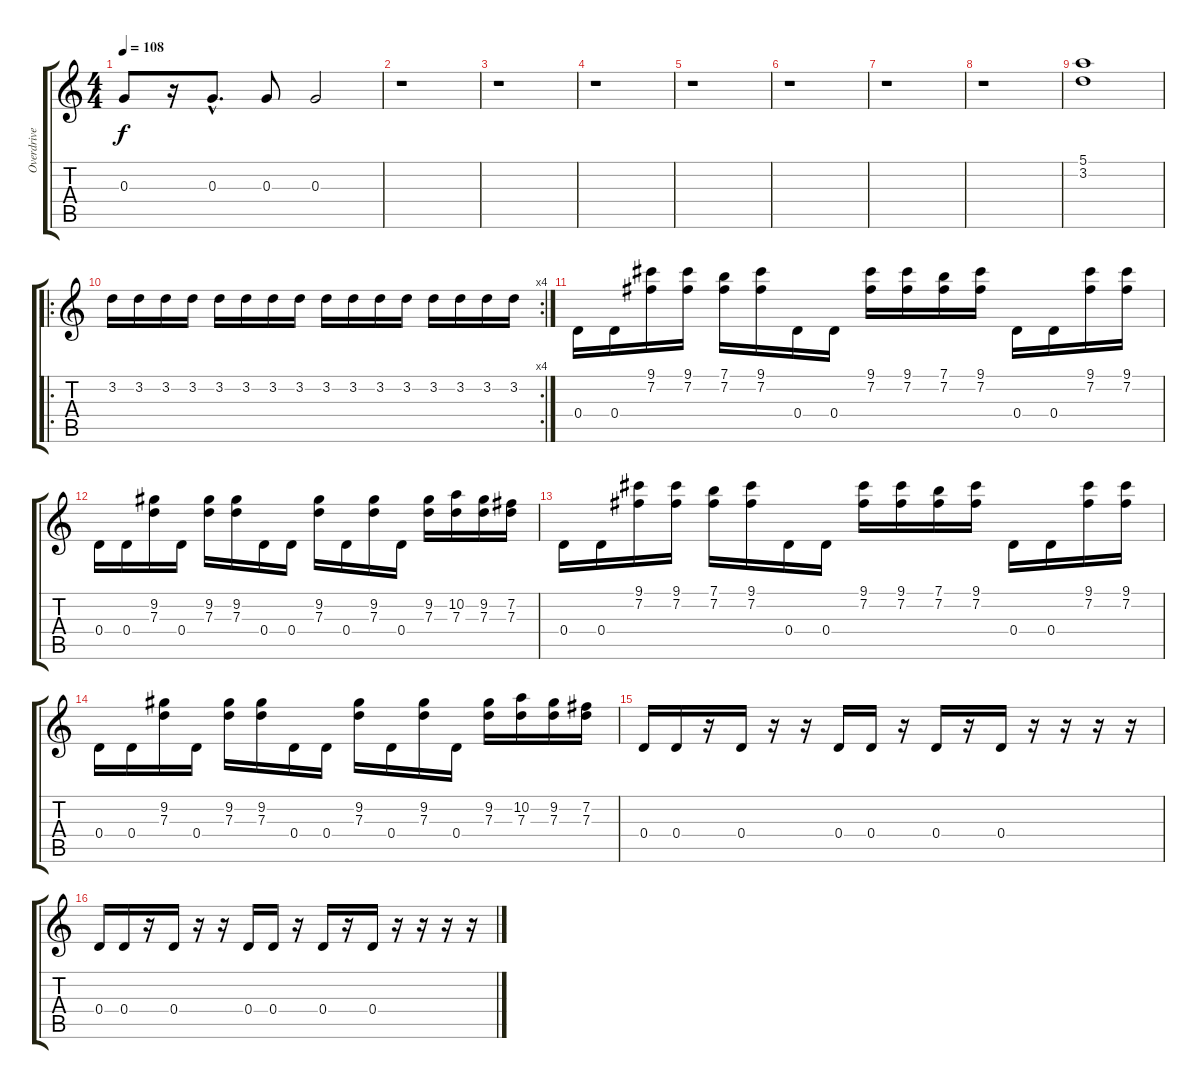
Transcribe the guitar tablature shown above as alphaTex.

\track ("Overdrive" "Overdrive") {instrument overdrivenguitar}
\staff {score tabs}
\tuning (E4 B3 G3 D3 A2 D2) {hide}
\ts (4 4)
\tempo 108
\clef g2
\ks c
0.3.8{dy f} r.16 0.3{hac}.8{d} 0.3.8 0.3.2 |
r.1 |
r.1 |
r.1 |
r.1 |
r.1 |
r.1 |
r.1 |
(5.1 3.2).1 |
\ro
\rc 4
3.2.16 3.2.16 3.2.16 3.2.16 3.2.16 3.2.16 3.2.16 3.2.16 3.2.16 3.2.16 3.2.16 3.2.16 3.2.16 3.2.16 3.2.16 3.2.16 |
0.4.16 0.4.16 (9.1 7.2).16 (9.1 7.2).16 (7.1 7.2).16 (9.1 7.2).16 0.4.16 0.4.16 (9.1 7.2).16 (9.1 7.2).16 (7.1 7.2).16 (9.1 7.2).16 0.4.16 0.4.16 (9.1 7.2).16 (9.1 7.2).16 |
0.4.16 0.4.16 (9.2 7.3).16 0.4.16 (9.2 7.3).16 (9.2 7.3).16 0.4.16 0.4.16 (9.2 7.3).16 0.4.16 (9.2 7.3).16 0.4.16 (9.2 7.3).16 (10.2 7.3).16 (9.2 7.3).16 (7.2 7.3).16 |
0.4.16 0.4.16 (9.1 7.2).16 (9.1 7.2).16 (7.1 7.2).16 (9.1 7.2).16 0.4.16 0.4.16 (9.1 7.2).16 (9.1 7.2).16 (7.1 7.2).16 (9.1 7.2).16 0.4.16 0.4.16 (9.1 7.2).16 (9.1 7.2).16 |
0.4.16 0.4.16 (9.2 7.3).16 0.4.16 (9.2 7.3).16 (9.2 7.3).16 0.4.16 0.4.16 (9.2 7.3).16 0.4.16 (9.2 7.3).16 0.4.16 (9.2 7.3).16 (10.2 7.3).16 (9.2 7.3).16 (7.2 7.3).16 |
0.4.16 0.4.16 r.16 0.4.16 r.16 r.16 0.4.16 0.4.16 r.16 0.4.16 r.16 0.4.16 r.16 r.16 r.16 r.16 |
0.4.16 0.4.16 r.16 0.4.16 r.16 r.16 0.4.16 0.4.16 r.16 0.4.16 r.16 0.4.16 r.16 r.16 r.16 r.16
